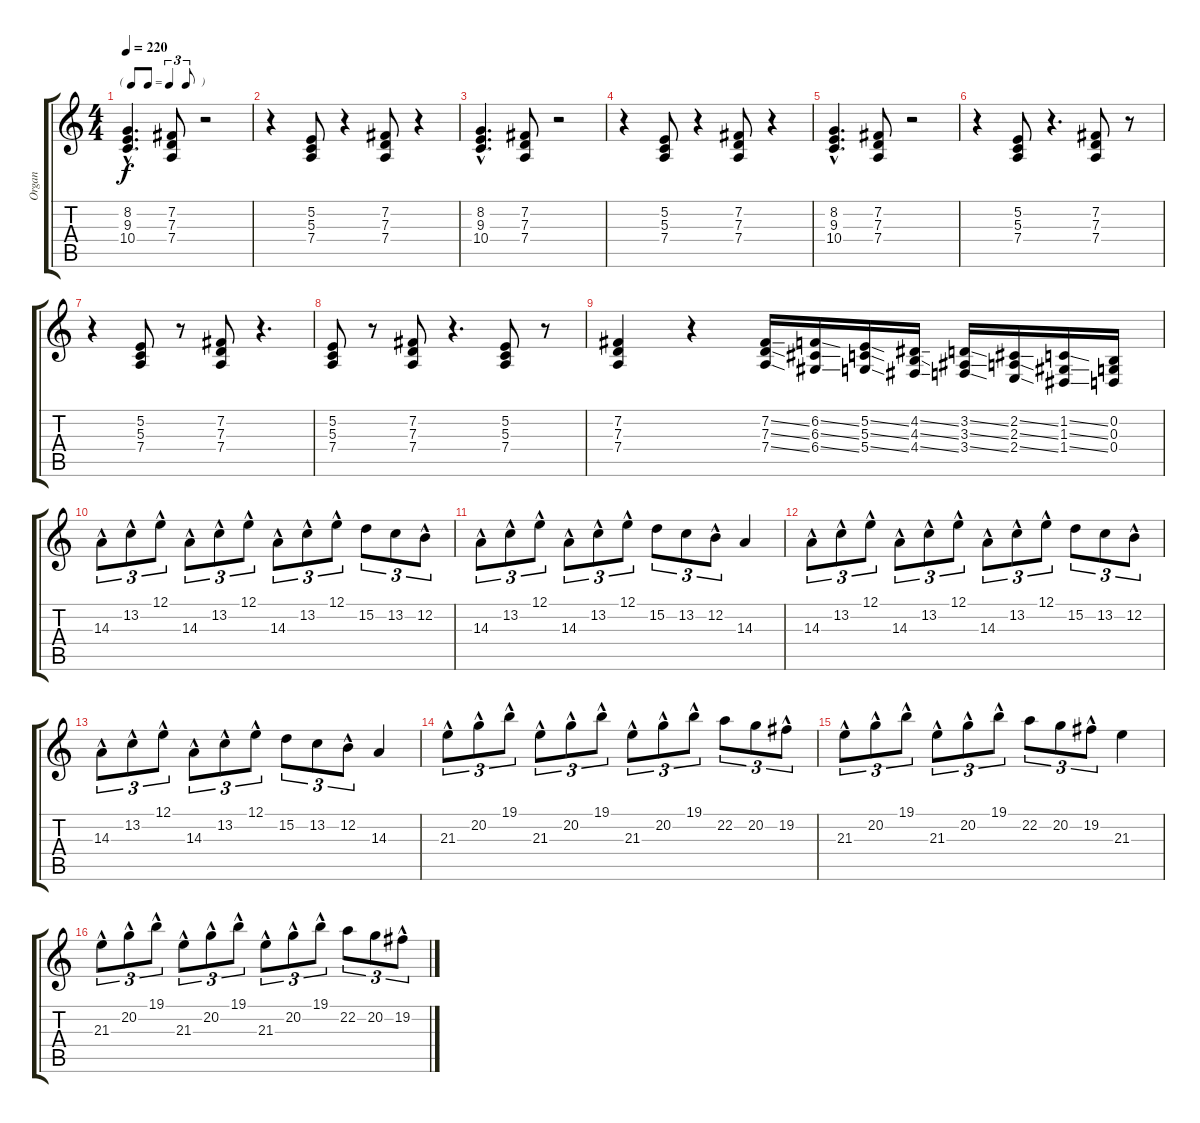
\track ("Organ" "Organ") {instrument rockorgan}
\staff {score tabs}
\tuning (E4 B3 G3 D3 A2 E2) {hide}
\ts (4 4)
\tf triplet8th
\tempo 220
\clef g2
\ks c
(8.2{hac} 9.3{hac} 10.4{hac}).4{d dy f} (7.2 7.3 7.4).8 r.2 |
r.4 (5.2 5.3 7.4).8 r.4 (7.2 7.3 7.4).8 r.4 |
(8.2{hac} 9.3{hac} 10.4{hac}).4{d} (7.2 7.3 7.4).8 r.2 |
r.4 (5.2 5.3 7.4).8 r.4 (7.2 7.3 7.4).8 r.4 |
(8.2{hac} 9.3{hac} 10.4{hac}).4{d} (7.2 7.3 7.4).8 r.2 |
r.4 (5.2 5.3 7.4).8 r.4{d} (7.2 7.3 7.4).8 r.8 |
r.4 (5.2 5.3 7.4).8 r.8 (7.2 7.3 7.4).8 r.4{d} |
(5.2 5.3 7.4).8 r.8 (7.2 7.3 7.4).8 r.4{d} (5.2 5.3 7.4).8 r.8 |
(7.2 7.3 7.4).4 r.4 (7.2{ss} 7.3{ss} 7.4{ss}).16{volume 12} (6.2{ss} 6.3{ss} 6.4{ss}).16 (5.2{ss} 5.3{ss} 5.4{ss}).16 (4.2{ss} 4.3{ss} 4.4{ss}).16 (3.2{ss} 3.3{ss} 3.4{ss}).16 (2.2{ss} 2.3{ss} 2.4{ss}).16 (1.2{ss} 1.3{ss} 1.4{ss}).16 (0.2 0.3 0.4).16 |
14.3{hac}.8{tu (3 2) volume 10} 13.2{hac}.8{tu (3 2)} 12.1{hac}.8{tu (3 2)} 14.3{hac}.8{tu (3 2)} 13.2{hac}.8{tu (3 2)} 12.1{hac}.8{tu (3 2)} 14.3{hac}.8{tu (3 2)} 13.2{hac}.8{tu (3 2)} 12.1{hac}.8{tu (3 2)} 15.2.8{tu (3 2)} 13.2.8{tu (3 2)} 12.2{hac}.8{tu (3 2)} |
14.3{hac}.8{tu (3 2)} 13.2{hac}.8{tu (3 2)} 12.1{hac}.8{tu (3 2)} 14.3{hac}.8{tu (3 2)} 13.2{hac}.8{tu (3 2)} 12.1{hac}.8{tu (3 2)} 15.2.8{tu (3 2)} 13.2.8{tu (3 2)} 12.2{hac}.8{tu (3 2)} 14.3.4 |
14.3{hac}.8{tu (3 2) volume 11} 13.2{hac}.8{tu (3 2)} 12.1{hac}.8{tu (3 2)} 14.3{hac}.8{tu (3 2)} 13.2{hac}.8{tu (3 2)} 12.1{hac}.8{tu (3 2)} 14.3{hac}.8{tu (3 2)} 13.2{hac}.8{tu (3 2)} 12.1{hac}.8{tu (3 2)} 15.2.8{tu (3 2)} 13.2.8{tu (3 2)} 12.2{hac}.8{tu (3 2)} |
14.3{hac}.8{tu (3 2)} 13.2{hac}.8{tu (3 2)} 12.1{hac}.8{tu (3 2)} 14.3{hac}.8{tu (3 2)} 13.2{hac}.8{tu (3 2)} 12.1{hac}.8{tu (3 2)} 15.2.8{tu (3 2)} 13.2.8{tu (3 2)} 12.2{hac}.8{tu (3 2)} 14.3.4 |
21.3{hac}.8{tu (3 2)} 20.2{hac}.8{tu (3 2)} 19.1{hac}.8{tu (3 2)} 21.3{hac}.8{tu (3 2)} 20.2{hac}.8{tu (3 2)} 19.1{hac}.8{tu (3 2)} 21.3{hac}.8{tu (3 2)} 20.2{hac}.8{tu (3 2)} 19.1{hac}.8{tu (3 2)} 22.2.8{tu (3 2)} 20.2.8{tu (3 2)} 19.2{hac}.8{tu (3 2)} |
21.3{hac}.8{tu (3 2)} 20.2{hac}.8{tu (3 2)} 19.1{hac}.8{tu (3 2)} 21.3{hac}.8{tu (3 2)} 20.2{hac}.8{tu (3 2)} 19.1{hac}.8{tu (3 2)} 22.2.8{tu (3 2)} 20.2.8{tu (3 2)} 19.2{hac}.8{tu (3 2)} 21.3.4 |
21.3{hac}.8{tu (3 2)} 20.2{hac}.8{tu (3 2)} 19.1{hac}.8{tu (3 2)} 21.3{hac}.8{tu (3 2)} 20.2{hac}.8{tu (3 2)} 19.1{hac}.8{tu (3 2)} 21.3{hac}.8{tu (3 2)} 20.2{hac}.8{tu (3 2)} 19.1{hac}.8{tu (3 2)} 22.2.8{tu (3 2)} 20.2.8{tu (3 2)} 19.2{hac}.8{tu (3 2)}
